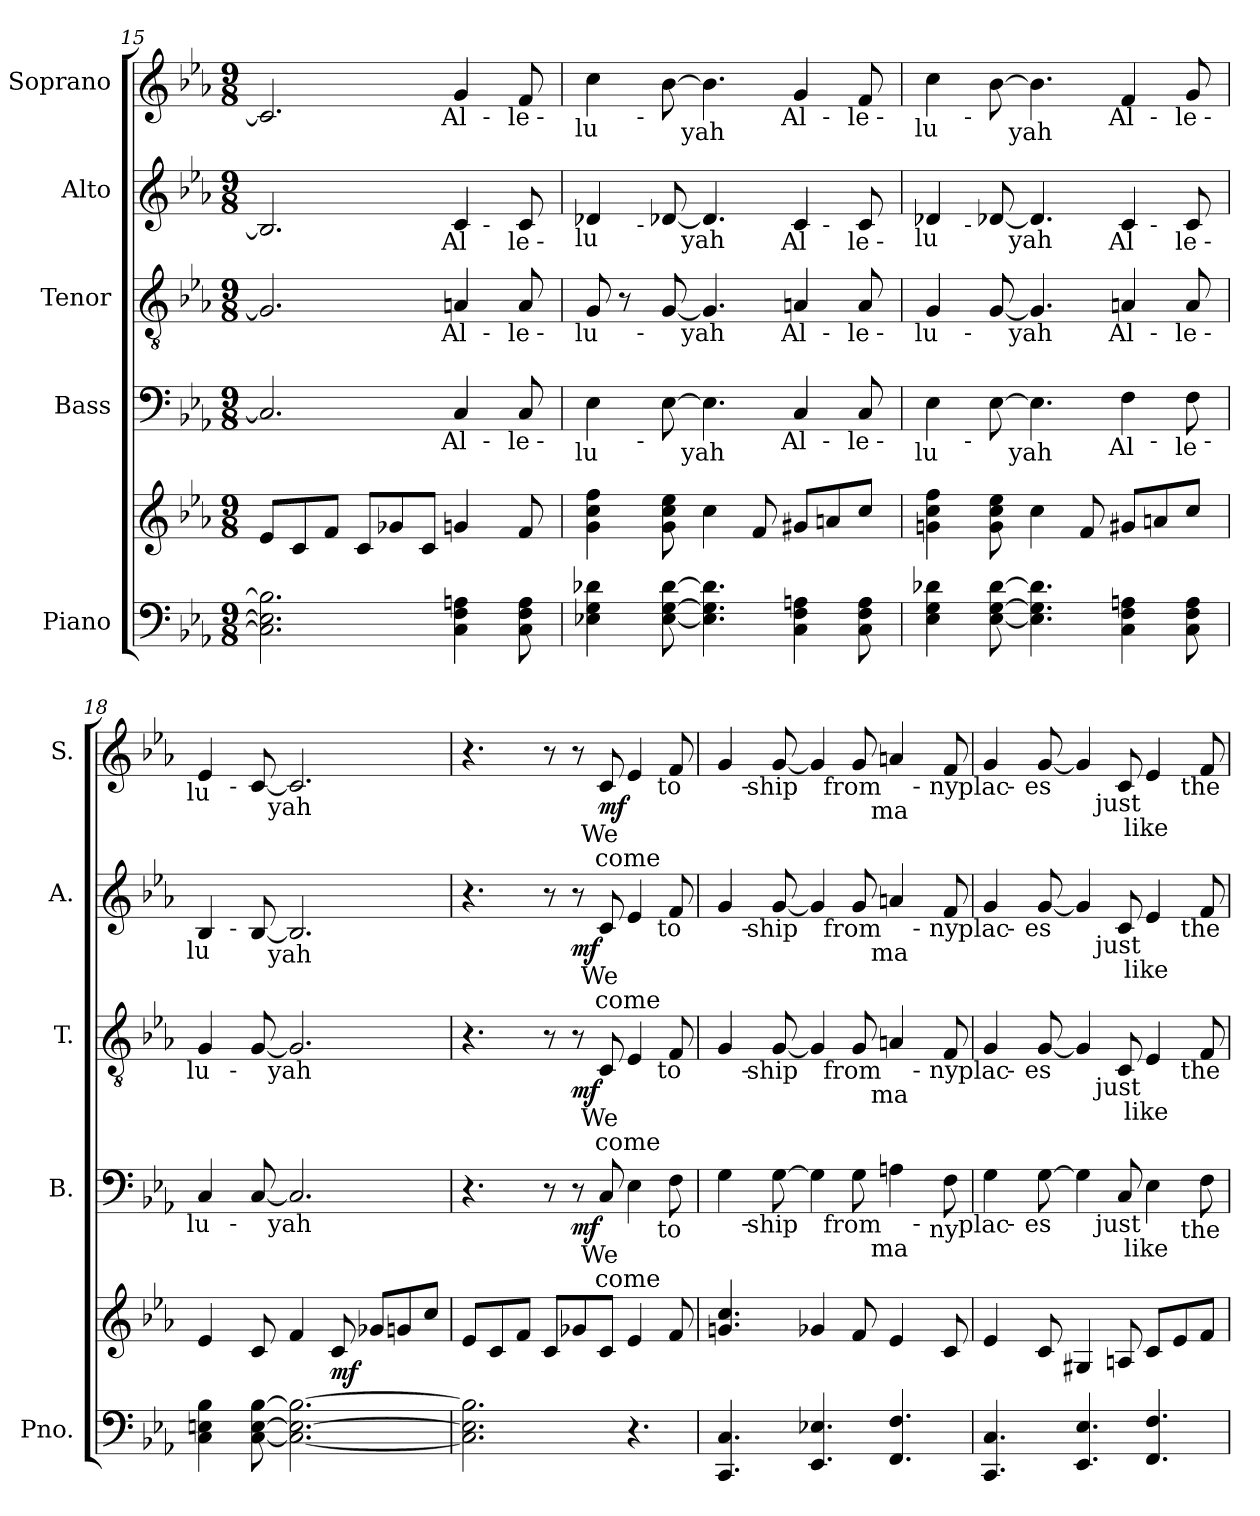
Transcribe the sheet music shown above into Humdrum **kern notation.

**kern	**kern	**dynam	**kern	**dynam	**kern	**dynam	**kern	**dynam	**kern	**dynam
*part5	*part5	*part5	*part4	*part4	*part3	*part3	*part2	*part2	*part1	*part1
*staff6	*staff5	*staff5/6	*staff4	*staff4	*staff3	*staff3	*staff2	*staff2	*staff1	*staff1
*I"Piano	*	*	*I"Bass	*	*I"Tenor	*	*I"Alto	*	*I"Soprano	*
*I'Pno.	*	*	*I'B.	*	*I'T.	*	*I'A.	*	*I'S.	*
!!LO:LB:g=z
*clefF4	*clefG2	*	*clefF4	*	*clefGv2	*	*clefG2	*	*clefG2	*
*	*	*	*	*	*ITrd7c12	*	*	*	*	*
*k[b-e-a-]	*k[b-e-a-]	*	*k[b-e-a-]	*	*k[b-e-a-]	*	*k[b-e-a-]	*	*k[b-e-a-]	*
*E-:	*E-:	*	*E-:	*	*E-:	*	*E-:	*	*E-:	*
*M9/8	*M9/8	*	*M9/8	*	*M9/8	*	*M9/8	*	*M9/8	*
=15	=15	=15	=15	=15	=15	=15	=15	=15	=15	=15
*	*	*	*^	*	*^	*	*^	*	*^	*
*	*	*	*	*^	*	*	*^	*	*	*^	*	*	*^	*
2.Ci\] 2.Ei] 2.B-i]	8e-i/L	.	2.Ci/]	2..ryy	1ryy	.	2.GGi/]	2..ryy	1ryy	.	2.B-i/]	2..ryy	1ryy	.	2.ci/]	2..ryy	1ryy	.
.	8ci/	.	.	.	.	.	.	.	.	.	.	.	.	.	.	.	.	.
.	8fi/J	.	.	.	.	.	.	.	.	.	.	.	.	.	.	.	.	.
.	8ci/L	.	.	.	.	.	.	.	.	.	.	.	.	.	.	.	.	.
.	8g-Xi/	.	.	.	.	.	.	.	.	.	.	.	.	.	.	.	.	.
.	8ci/J	.	.	.	.	.	.	.	.	.	.	.	.	.	.	.	.	.
!	!	!	!	!	!	!	!	!	!	!	!	!	!	!	!LO:TX:b:cj:t=Al	!	!	!
!	!	!	!	!	!	!	!	!	!	!	!LO:TX:b:cj:t=Al	!	!	!	!	!	!	!
!	!	!	!	!	!	!	!LO:TX:b:cj:t=Al	!	!	!	!	!	!	!	!	!	!	!
!	!	!	!LO:TX:b:cj:t=Al	!	!	!	!	!	!	!	!	!	!	!	!	!	!	!
4Ci\ 4Fi 4Ani	4gni/	.	4Ci/	.	.	.	4AAni/	.	.	.	4ci/	.	.	.	4gi/	.	.	.
!	!	!	!	!	!	!	!	!	!	!	!	!	!	!	!	!LO:TX:b:cj:t=-	!	!
!	!	!	!	!	!	!	!	!	!	!	!	!LO:TX:b:cj:t=-	!	!	!	!	!	!
!	!	!	!	!	!	!	!	!LO:TX:b:cj:t=-	!	!	!	!	!	!	!	!	!	!
!	!	!	!	!LO:TX:b:cj:t=-	!	!	!	!	!	!	!	!	!	!	!	!	!	!
.	.	.	.	4ryy	.	.	.	4ryy	.	.	.	4ryy	.	.	.	4ryy	.	.
!	!	!	!	!	!	!	!	!	!	!	!	!	!	!	!LO:TX:b:cj:t=le	!	!	!
!	!	!	!	!	!	!	!	!	!	!	!LO:TX:b:cj:t=le	!	!	!	!	!	!	!
!	!	!	!	!	!	!	!LO:TX:b:cj:t=le	!	!	!	!	!	!	!	!	!	!	!
!	!	!	!LO:TX:b:cj:t=le	!	!	!	!	!	!	!	!	!	!	!	!	!	!	!
8Ci\ 8Fi 8Ai	8fi/	.	8Ci/	.	16ryy	.	8AAi/	.	16ryy	.	8ci/	.	16ryy	.	8fi/	.	16ryy	.
!	!	!	!	!	!	!	!	!	!	!	!	!	!	!	!	!	!LO:TX:b:cj:t=-	!
!	!	!	!	!	!	!	!	!	!	!	!	!	!LO:TX:b:cj:t=-	!	!	!	!	!
!	!	!	!	!	!	!	!	!	!LO:TX:b:cj:t=-	!	!	!	!	!	!	!	!	!
!	!	!	!	!	!LO:TX:b:cj:t=-	!	!	!	!	!	!	!	!	!	!	!	!	!
.	.	.	.	.	16ryy	.	.	.	16ryy	.	.	.	16ryy	.	.	.	16ryy	.
=16	=16	=16	=16	=16	=16	=16	=16	=16	=16	=16	=16	=16	=16	=16	=16	=16	=16	=16
!	!	!	!	!	!	!	!	!	!	!	!	!	!	!	!LO:TX:b:cj:t=lu	!	!	!
!	!	!	!	!	!	!	!	!	!	!	!LO:TX:b:cj:t=lu	!	!	!	!	!	!	!
!	!	!	!	!	!	!	!LO:TX:b:cj:t=lu	!	!	!	!	!	!	!	!	!	!	!
!	!	!	!LO:TX:b:cj:t=lu	!	!	!	!	!	!	!	!	!	!	!	!	!	!	!
*	*	*	*	*	*^	*	*	*	*^	*	*	*	*^	*	*	*	*^	*
4E-Xi\ 4Gi 4d-Xi	4gi\ 4cci 4ffi	.	4E-i\	8.ryy	2..ryy	1ryy	.	8GGi/	8.ryy	2..ryy	1ryy	.	4d-Xi/	8.ryy	2..ryy	1ryy	.	4cci\	8.ryy	2..ryy	1ryy	.
.	.	.	.	.	.	.	.	8r	.	.	.	.	.	.	.	.	.	.	.	.	.	.
!	!	!	!	!	!	!	!	!	!	!	!	!	!	!	!	!	!	!	!LO:TX:b:cj:t=-	!	!	!
!	!	!	!	!	!	!	!	!	!	!	!	!	!	!LO:TX:b:cj:t=-	!	!	!	!	!	!	!	!
!	!	!	!	!	!	!	!	!	!LO:TX:b:cj:t=-	!	!	!	!	!	!	!	!	!	!	!	!	!
!	!	!	!	!LO:TX:b:cj:t=-	!	!	!	!	!	!	!	!	!	!	!	!	!	!	!	!	!	!
.	.	.	.	2...ryy	.	.	.	.	2...ryy	.	.	.	.	2...ryy	.	.	.	.	2...ryy	.	.	.
[8E-i\ [8Gi [8d-i	8gi\ 8cci 8ee-i	.	[8E-i\	.	.	.	.	[8GGi/	.	.	.	.	[8d-Xi/	.	.	.	.	[8b-i\	.	.	.	.
!	!	!	!	!	!	!	!	!	!	!	!	!	!	!	!	!	!	!LO:TX:b:cj:t=yah	!	!	!	!
!	!	!	!	!	!	!	!	!	!	!	!	!	!LO:TX:b:cj:t=yah	!	!	!	!	!	!	!	!	!
!	!	!	!	!	!	!	!	!LO:TX:b:cj:t=yah	!	!	!	!	!	!	!	!	!	!	!	!	!	!
!	!	!	!LO:TX:b:cj:t=yah	!	!	!	!	!	!	!	!	!	!	!	!	!	!	!	!	!	!	!
4.E-i\] 4.Gi] 4.d-i]	4cci\	.	4.E-i\]	.	.	.	.	4.GGi/]	.	.	.	.	4.d-i/]	.	.	.	.	4.b-i\]	.	.	.	.
.	8fi/	.	.	.	.	.	.	.	.	.	.	.	.	.	.	.	.	.	.	.	.	.
!	!	!	!	!	!	!	!	!	!	!	!	!	!	!	!	!	!	!LO:TX:b:cj:t=Al	!	!	!	!
!	!	!	!	!	!	!	!	!	!	!	!	!	!LO:TX:b:cj:t=Al	!	!	!	!	!	!	!	!	!
!	!	!	!	!	!	!	!	!LO:TX:b:cj:t=Al	!	!	!	!	!	!	!	!	!	!	!	!	!	!
!	!	!	!LO:TX:b:cj:t=Al	!	!	!	!	!	!	!	!	!	!	!	!	!	!	!	!	!	!	!
4Ci\ 4Fi 4Ani	8g#Xi/L	.	4Ci/	.	.	.	.	4AAni/	.	.	.	.	4ci/	.	.	.	.	4gi/	.	.	.	.
!	!	!	!	!	!	!	!	!	!	!	!	!	!	!	!	!	!	!	!	!LO:TX:b:cj:t=-	!	!
!	!	!	!	!	!	!	!	!	!	!	!	!	!	!	!LO:TX:b:cj:t=-	!	!	!	!	!	!	!
!	!	!	!	!	!	!	!	!	!	!LO:TX:b:cj:t=-	!	!	!	!	!	!	!	!	!	!	!	!
!	!	!	!	!	!LO:TX:b:cj:t=-	!	!	!	!	!	!	!	!	!	!	!	!	!	!	!	!	!
.	8ani/	.	.	.	4ryy	.	.	.	.	4ryy	.	.	.	.	4ryy	.	.	.	.	4ryy	.	.
!	!	!	!	!	!	!	!	!	!	!	!	!	!	!	!	!	!	!LO:TX:b:cj:t=le	!	!	!	!
!	!	!	!	!	!	!	!	!	!	!	!	!	!LO:TX:b:cj:t=le	!	!	!	!	!	!	!	!	!
!	!	!	!	!	!	!	!	!LO:TX:b:cj:t=le	!	!	!	!	!	!	!	!	!	!	!	!	!	!
!	!	!	!LO:TX:b:cj:t=le	!	!	!	!	!	!	!	!	!	!	!	!	!	!	!	!	!	!	!
8Ci\ 8Fi 8Ai	8cci/J	.	8Ci/	.	.	16ryy	.	8AAi/	.	.	16ryy	.	8ci/	.	.	16ryy	.	8fi/	.	.	16ryy	.
!	!	!	!	!	!	!	!	!	!	!	!	!	!	!	!	!	!	!	!	!	!LO:TX:b:cj:t=-	!
!	!	!	!	!	!	!	!	!	!	!	!	!	!	!	!	!LO:TX:b:cj:t=-	!	!	!	!	!	!
!	!	!	!	!	!	!	!	!	!	!	!LO:TX:b:cj:t=-	!	!	!	!	!	!	!	!	!	!	!
!	!	!	!	!	!	!LO:TX:b:cj:t=-	!	!	!	!	!	!	!	!	!	!	!	!	!	!	!	!
.	.	.	.	.	.	16ryy	.	.	.	.	16ryy	.	.	.	.	16ryy	.	.	.	.	16ryy	.
=17	=17	=17	=17	=17	=17	=17	=17	=17	=17	=17	=17	=17	=17	=17	=17	=17	=17	=17	=17	=17	=17	=17
!	!	!	!	!	!	!	!	!	!	!	!	!	!	!	!	!	!	!LO:TX:b:cj:t=lu	!	!	!	!
!	!	!	!	!	!	!	!	!	!	!	!	!	!LO:TX:b:cj:t=lu	!	!	!	!	!	!	!	!	!
!	!	!	!	!	!	!	!	!LO:TX:b:cj:t=lu	!	!	!	!	!	!	!	!	!	!	!	!	!	!
!	!	!	!LO:TX:b:cj:t=lu	!	!	!	!	!	!	!	!	!	!	!	!	!	!	!	!	!	!	!
4E-i\ 4Gi 4d-Xi	4gni\ 4cci 4ffi	.	4E-i\	8.ryy	2..ryy	1ryy	.	4GGi/	8.ryy	2..ryy	1ryy	.	4d-Xi/	8.ryy	2..ryy	1ryy	.	4cci\	8.ryy	2..ryy	1ryy	.
!	!	!	!	!	!	!	!	!	!	!	!	!	!	!	!	!	!	!	!LO:TX:b:cj:t=-	!	!	!
!	!	!	!	!	!	!	!	!	!	!	!	!	!	!LO:TX:b:cj:t=-	!	!	!	!	!	!	!	!
!	!	!	!	!	!	!	!	!	!LO:TX:b:cj:t=-	!	!	!	!	!	!	!	!	!	!	!	!	!
!	!	!	!	!LO:TX:b:cj:t=-	!	!	!	!	!	!	!	!	!	!	!	!	!	!	!	!	!	!
.	.	.	.	2...ryy	.	.	.	.	2...ryy	.	.	.	.	2...ryy	.	.	.	.	2...ryy	.	.	.
[8E-i\ [8Gi [8d-i	8gi\ 8cci 8ee-i	.	[8E-i\	.	.	.	.	[8GGi/	.	.	.	.	[8d-Xi/	.	.	.	.	[8b-i\	.	.	.	.
!	!	!	!	!	!	!	!	!	!	!	!	!	!	!	!	!	!	!LO:TX:b:cj:t=yah	!	!	!	!
!	!	!	!	!	!	!	!	!	!	!	!	!	!LO:TX:b:cj:t=yah	!	!	!	!	!	!	!	!	!
!	!	!	!	!	!	!	!	!LO:TX:b:cj:t=yah	!	!	!	!	!	!	!	!	!	!	!	!	!	!
!	!	!	!LO:TX:b:cj:t=yah	!	!	!	!	!	!	!	!	!	!	!	!	!	!	!	!	!	!	!
4.E-i\] 4.Gi] 4.d-i]	4cci\	.	4.E-i\]	.	.	.	.	4.GGi/]	.	.	.	.	4.d-i/]	.	.	.	.	4.b-i\]	.	.	.	.
.	8fi/	.	.	.	.	.	.	.	.	.	.	.	.	.	.	.	.	.	.	.	.	.
!	!	!	!	!	!	!	!	!	!	!	!	!	!	!	!	!	!	!LO:TX:b:cj:t=Al	!	!	!	!
!	!	!	!	!	!	!	!	!	!	!	!	!	!LO:TX:b:cj:t=Al	!	!	!	!	!	!	!	!	!
!	!	!	!	!	!	!	!	!LO:TX:b:cj:t=Al	!	!	!	!	!	!	!	!	!	!	!	!	!	!
!	!	!	!LO:TX:b:cj:t=Al	!	!	!	!	!	!	!	!	!	!	!	!	!	!	!	!	!	!	!
4Ci\ 4Fi 4Ani	8g#Xi/L	.	4Fi\	.	.	.	.	4AAni/	.	.	.	.	4ci/	.	.	.	.	4fi/	.	.	.	.
!	!	!	!	!	!	!	!	!	!	!	!	!	!	!	!	!	!	!	!	!LO:TX:b:cj:t=-	!	!
!	!	!	!	!	!	!	!	!	!	!	!	!	!	!	!LO:TX:b:cj:t=-	!	!	!	!	!	!	!
!	!	!	!	!	!	!	!	!	!	!LO:TX:b:cj:t=-	!	!	!	!	!	!	!	!	!	!	!	!
!	!	!	!	!	!LO:TX:b:cj:t=-	!	!	!	!	!	!	!	!	!	!	!	!	!	!	!	!	!
.	8ani/	.	.	.	4ryy	.	.	.	.	4ryy	.	.	.	.	4ryy	.	.	.	.	4ryy	.	.
!	!	!	!	!	!	!	!	!	!	!	!	!	!	!	!	!	!	!LO:TX:b:cj:t=le	!	!	!	!
!	!	!	!	!	!	!	!	!	!	!	!	!	!LO:TX:b:cj:t=le	!	!	!	!	!	!	!	!	!
!	!	!	!	!	!	!	!	!LO:TX:b:cj:t=le	!	!	!	!	!	!	!	!	!	!	!	!	!	!
!	!	!	!LO:TX:b:cj:t=le	!	!	!	!	!	!	!	!	!	!	!	!	!	!	!	!	!	!	!
8Ci\ 8Fi 8Ai	8cci/J	.	8Fi\	.	.	16ryy	.	8AAi/	.	.	16ryy	.	8ci/	.	.	16ryy	.	8gi/	.	.	16ryy	.
!	!	!	!	!	!	!	!	!	!	!	!	!	!	!	!	!	!	!	!	!	!LO:TX:b:cj:t=-	!
!	!	!	!	!	!	!	!	!	!	!	!	!	!	!	!	!LO:TX:b:cj:t=-	!	!	!	!	!	!
!	!	!	!	!	!	!	!	!	!	!	!LO:TX:b:cj:t=-	!	!	!	!	!	!	!	!	!	!	!
!	!	!	!	!	!	!LO:TX:b:cj:t=-	!	!	!	!	!	!	!	!	!	!	!	!	!	!	!	!
.	.	.	.	.	.	16ryy	.	.	.	.	16ryy	.	.	.	.	16ryy	.	.	.	.	16ryy	.
!!LO:PB:g=z
=18	=18	=18	=18	=18	=18	=18	=18	=18	=18	=18	=18	=18	=18	=18	=18	=18	=18	=18	=18	=18	=18	=18
!	!	!	!	!	!	!	!	!	!	!	!	!	!	!	!	!	!	!LO:TX:b:cj:t=lu	!	!	!	!
!	!	!	!	!	!	!	!	!	!	!	!	!	!LO:TX:b:cj:t=lu	!	!	!	!	!	!	!	!	!
!	!	!	!	!	!	!	!	!LO:TX:b:cj:t=lu	!	!	!	!	!	!	!	!	!	!	!	!	!	!
!	!	!	!LO:TX:b:cj:t=lu	!	!	!	!	!	!	!	!	!	!	!	!	!	!	!	!	!	!	!
*	*	*	*	*v	*v	*v	*	*	*	*	*	*	*	*v	*v	*v	*	*	*v	*v	*v	*
*	*	*	*	*	*	*	*v	*v	*v	*	*	*	*	*	*	*
4Ci\ 4Eni 4B-i	4e-i/	.	4Ci/	8.ryy	.	4GGi/	8.ryy	.	4B-i/	8.ryy	.	4e-i/	8.ryy	.
!	!	!	!	!	!	!	!	!	!	!	!	!	!LO:TX:b:cj:t=-	!
!	!	!	!	!	!	!	!	!	!	!LO:TX:b:cj:t=-	!	!	!	!
!	!	!	!	!	!	!	!LO:TX:b:cj:t=-	!	!	!	!	!	!	!
!	!	!	!	!LO:TX:b:cj:t=-	!	!	!	!	!	!	!	!	!	!
.	.	.	.	2...ryy	.	.	2...ryy	.	.	2...ryy	.	.	2...ryy	.
[8Ci\ [8Ei [8B-i	8ci/	.	[8Ci/	.	.	[8GGi/	.	.	[8B-i/	.	.	[8ci/	.	.
!	!	!	!	!	!	!	!	!	!	!	!	!LO:TX:b:cj:t=yah	!	!
!	!	!	!	!	!	!	!	!	!LO:TX:b:cj:t=yah	!	!	!	!	!
!	!	!	!	!	!	!LO:TX:b:cj:t=yah	!	!	!	!	!	!	!	!
!	!	!	!LO:TX:b:cj:t=yah	!	!	!	!	!	!	!	!	!	!	!
2.Ci\_ 2.Ei_ 2.B-i_	4fi/	.	2.Ci/]	.	.	2.GGi/]	.	.	2.B-i/]	.	.	2.ci/]	.	.
.	8ci/	mf	.	.	.	.	.	.	.	.	.	.	.	.
.	8g-Xi/L	.	.	.	.	.	.	.	.	.	.	.	.	.
.	8gni/	.	.	.	.	.	.	.	.	.	.	.	.	.
.	8cci/J	.	.	.	.	.	.	.	.	.	.	.	.	.
*	*	*	*v	*v	*	*	*	*	*v	*v	*	*v	*v	*
*	*	*	*	*	*v	*v	*	*	*	*	*
=19	=19	=19	=19	=19	=19	=19	=19	=19	=19	=19
2.Ci\] 2.Ei] 2.B-i]	8e-i/L	.	4.r	.	4.r	.	4.r	.	4.r	.
.	8ci/	.	.	.	.	.	.	.	.	.
.	8fi/J	.	.	.	.	.	.	.	.	.
.	8ci/L	.	8r	.	8r	.	8r	.	8r	.
.	8g-Xi/	.	8r	mf	8r	mf	8r	mf	8r	.
!	!	!	!	!	!	!	!	!	!LO:TX:b:cj:t=We	!
!	!	!	!	!	!	!	!LO:TX:b:cj:t=We	!	!	!
!	!	!	!	!	!LO:TX:b:cj:t=We	!	!	!	!	!
!	!	!	!LO:TX:b:cj:t=We	!	!	!	!	!	!	!
.	8ci/J	.	8Ci/	.	8CCi/	.	8ci/	.	8ci/	mf
!	!	!	!	!	!	!	!	!	!LO:TX:b:cj:t=come	!
!	!	!	!	!	!	!	!LO:TX:b:cj:t=come	!	!	!
!	!	!	!	!	!LO:TX:b:cj:t=come	!	!	!	!	!
!	!	!	!LO:TX:b:cj:t=come	!	!	!	!	!	!	!
4.r	4e-i/	.	4E-i\	.	4EE-i/	.	4e-i/	.	4e-i/	.
!	!	!	!	!	!	!	!	!	!LO:TX:b:cj:t=to	!
!	!	!	!	!	!	!	!LO:TX:b:cj:t=to	!	!	!
!	!	!	!	!	!LO:TX:b:cj:t=to	!	!	!	!	!
!	!	!	!LO:TX:b:cj:t=to	!	!	!	!	!	!	!
.	8fi/	.	8Fi\	.	8FFi/	.	8fi/	.	8fi/	.
=20	=20	=20	=20	=20	=20	=20	=20	=20	=20	=20
!	!	!	!	!	!	!	!	!	!LO:TX:b:cj:t=wor	!
!	!	!	!	!	!	!	!LO:TX:b:cj:t=wor	!	!	!
!	!	!	!	!	!LO:TX:b:cj:t=wor	!	!	!	!	!
!	!	!	!LO:TX:b:cj:t=wor	!	!	!	!	!	!	!
*	*	*	*^	*	*^	*	*^	*	*^	*
*	*	*	*	*^	*	*	*^	*	*	*^	*	*	*^	*
4.CCi/ 4.Ci	4.gni/ 4.cci	.	4Gi\	8ryy	2..ryy	.	4GGi/	8ryy	2..ryy	.	4gi/	8ryy	2..ryy	.	4gi/	8ryy	2..ryy	.
!	!	!	!	!	!	!	!	!	!	!	!	!	!	!	!	!LO:TX:b:cj:t=-	!	!
!	!	!	!	!	!	!	!	!	!	!	!	!LO:TX:b:cj:t=-	!	!	!	!	!	!
!	!	!	!	!	!	!	!	!LO:TX:b:cj:t=-	!	!	!	!	!	!	!	!	!	!
!	!	!	!	!LO:TX:b:cj:t=-	!	!	!	!	!	!	!	!	!	!	!	!	!	!
.	.	.	.	1ryy	.	.	.	1ryy	.	.	.	1ryy	.	.	.	1ryy	.	.
!	!	!	!	!	!	!	!	!	!	!	!	!	!	!	!LO:TX:b:cj:t=ship	!	!	!
!	!	!	!	!	!	!	!	!	!	!	!LO:TX:b:cj:t=ship	!	!	!	!	!	!	!
!	!	!	!	!	!	!	!LO:TX:b:cj:t=ship	!	!	!	!	!	!	!	!	!	!	!
!	!	!	!LO:TX:b:cj:t=ship	!	!	!	!	!	!	!	!	!	!	!	!	!	!	!
.	.	.	[8Gi\	.	.	.	[8GGi/	.	.	.	[8gi/	.	.	.	[8gi/	.	.	.
4.EE-i/ 4.E-Xi	4g-Xi/	.	4Gi\]	.	.	.	4GGi/]	.	.	.	4gi/]	.	.	.	4gi/]	.	.	.
!	!	!	!	!	!	!	!	!	!	!	!	!	!	!	!LO:TX:b:cj:t=from	!	!	!
!	!	!	!	!	!	!	!	!	!	!	!LO:TX:b:cj:t=from	!	!	!	!	!	!	!
!	!	!	!	!	!	!	!LO:TX:b:cj:t=from	!	!	!	!	!	!	!	!	!	!	!
!	!	!	!LO:TX:b:cj:t=from	!	!	!	!	!	!	!	!	!	!	!	!	!	!	!
.	8fi/	.	8Gi\	.	.	.	8GGi/	.	.	.	8gi/	.	.	.	8gi/	.	.	.
!	!	!	!	!	!	!	!	!	!	!	!	!	!	!	!LO:TX:b:cj:t=ma	!	!	!
!	!	!	!	!	!	!	!	!	!	!	!LO:TX:b:cj:t=ma	!	!	!	!	!	!	!
!	!	!	!	!	!	!	!LO:TX:b:cj:t=ma	!	!	!	!	!	!	!	!	!	!	!
!	!	!	!LO:TX:b:cj:t=ma	!	!	!	!	!	!	!	!	!	!	!	!	!	!	!
4.FFi/ 4.Fi	4e-i/	.	4Ani\	.	.	.	4AAni/	.	.	.	4ani/	.	.	.	4ani/	.	.	.
!	!	!	!	!	!	!	!	!	!	!	!	!	!	!	!	!	!LO:TX:b:cj:t=-	!
!	!	!	!	!	!	!	!	!	!	!	!	!	!LO:TX:b:cj:t=-	!	!	!	!	!
!	!	!	!	!	!	!	!	!	!LO:TX:b:cj:t=-	!	!	!	!	!	!	!	!	!
!	!	!	!	!	!LO:TX:b:cj:t=-	!	!	!	!	!	!	!	!	!	!	!	!	!
.	.	.	.	.	4ryy	.	.	.	4ryy	.	.	.	4ryy	.	.	.	4ryy	.
!	!	!	!	!	!	!	!	!	!	!	!	!	!	!	!LO:TX:b:cj:t=ny	!	!	!
!	!	!	!	!	!	!	!	!	!	!	!LO:TX:b:cj:t=ny	!	!	!	!	!	!	!
!	!	!	!	!	!	!	!LO:TX:b:cj:t=ny	!	!	!	!	!	!	!	!	!	!	!
!	!	!	!LO:TX:b:cj:t=ny	!	!	!	!	!	!	!	!	!	!	!	!	!	!	!
.	8ci/	.	8Fi\	.	.	.	8FFi/	.	.	.	8fi/	.	.	.	8fi/	.	.	.
!!LO:LB:g=z
=21	=21	=21	=21	=21	=21	=21	=21	=21	=21	=21	=21	=21	=21	=21	=21	=21	=21	=21
!	!	!	!	!	!	!	!	!	!	!	!	!	!	!	!LO:TX:b:cj:t=plac	!	!	!
!	!	!	!	!	!	!	!	!	!	!	!LO:TX:b:cj:t=plac	!	!	!	!	!	!	!
!	!	!	!	!	!	!	!LO:TX:b:cj:t=plac	!	!	!	!	!	!	!	!	!	!	!
!	!	!	!LO:TX:b:cj:t=plac	!	!	!	!	!	!	!	!	!	!	!	!	!	!	!
*	*	*	*	*v	*v	*	*	*	*	*	*	*v	*v	*	*	*v	*v	*
*	*	*	*	*	*	*	*v	*v	*	*	*	*	*	*	*
4.CCi/ 4.Ci	4e-i/	.	4Gi\	8ryy	.	4GGi/	8ryy	.	4gi/	8ryy	.	4gi/	8ryy	.
!	!	!	!	!	!	!	!	!	!	!	!	!	!LO:TX:b:cj:t=-	!
!	!	!	!	!	!	!	!	!	!	!LO:TX:b:cj:t=-	!	!	!	!
!	!	!	!	!	!	!	!LO:TX:b:cj:t=-	!	!	!	!	!	!	!
!	!	!	!	!LO:TX:b:cj:t=-	!	!	!	!	!	!	!	!	!	!
.	.	.	.	1ryy	.	.	1ryy	.	.	1ryy	.	.	1ryy	.
!	!	!	!	!	!	!	!	!	!	!	!	!LO:TX:b:cj:t=es	!	!
!	!	!	!	!	!	!	!	!	!LO:TX:b:cj:t=es	!	!	!	!	!
!	!	!	!	!	!	!LO:TX:b:cj:t=es	!	!	!	!	!	!	!	!
!	!	!	!LO:TX:b:cj:t=es	!	!	!	!	!	!	!	!	!	!	!
.	8ci/	.	[8Gi\	.	.	[8GGi/	.	.	[8gi/	.	.	[8gi/	.	.
4.EE-i/ 4.E-i	4G#Xi/	.	4Gi\]	.	.	4GGi/]	.	.	4gi/]	.	.	4gi/]	.	.
!	!	!	!	!	!	!	!	!	!	!	!	!LO:TX:b:cj:t=just	!	!
!	!	!	!	!	!	!	!	!	!LO:TX:b:cj:t=just	!	!	!	!	!
!	!	!	!	!	!	!LO:TX:b:cj:t=just	!	!	!	!	!	!	!	!
!	!	!	!LO:TX:b:cj:t=just	!	!	!	!	!	!	!	!	!	!	!
.	8Ani/	.	8Ci/	.	.	8CCi/	.	.	8ci/	.	.	8ci/	.	.
!	!	!	!	!	!	!	!	!	!	!	!	!LO:TX:b:cj:t=like	!	!
!	!	!	!	!	!	!	!	!	!LO:TX:b:cj:t=like	!	!	!	!	!
!	!	!	!	!	!	!LO:TX:b:cj:t=like	!	!	!	!	!	!	!	!
!	!	!	!LO:TX:b:cj:t=like	!	!	!	!	!	!	!	!	!	!	!
4.FFi/ 4.Fi	8ci/L	.	4E-i\	.	.	4EE-i/	.	.	4e-i/	.	.	4e-i/	.	.
.	8e-i/	.	.	.	.	.	.	.	.	.	.	.	.	.
!	!	!	!	!	!	!	!	!	!	!	!	!LO:TX:b:cj:t=the	!	!
!	!	!	!	!	!	!	!	!	!LO:TX:b:cj:t=the	!	!	!	!	!
!	!	!	!	!	!	!LO:TX:b:cj:t=the	!	!	!	!	!	!	!	!
!	!	!	!LO:TX:b:cj:t=the	!	!	!	!	!	!	!	!	!	!	!
.	8fi/J	.	8Fi\	.	.	8FFi/	.	.	8fi/	.	.	8fi/	.	.
*	*	*	*v	*v	*	*	*	*	*v	*v	*	*v	*v	*
*	*	*	*	*	*v	*v	*	*	*	*	*
=	=	=	=	=	=	=	=	=	=	=
*-	*-	*-	*-	*-	*-	*-	*-	*-	*-	*-
